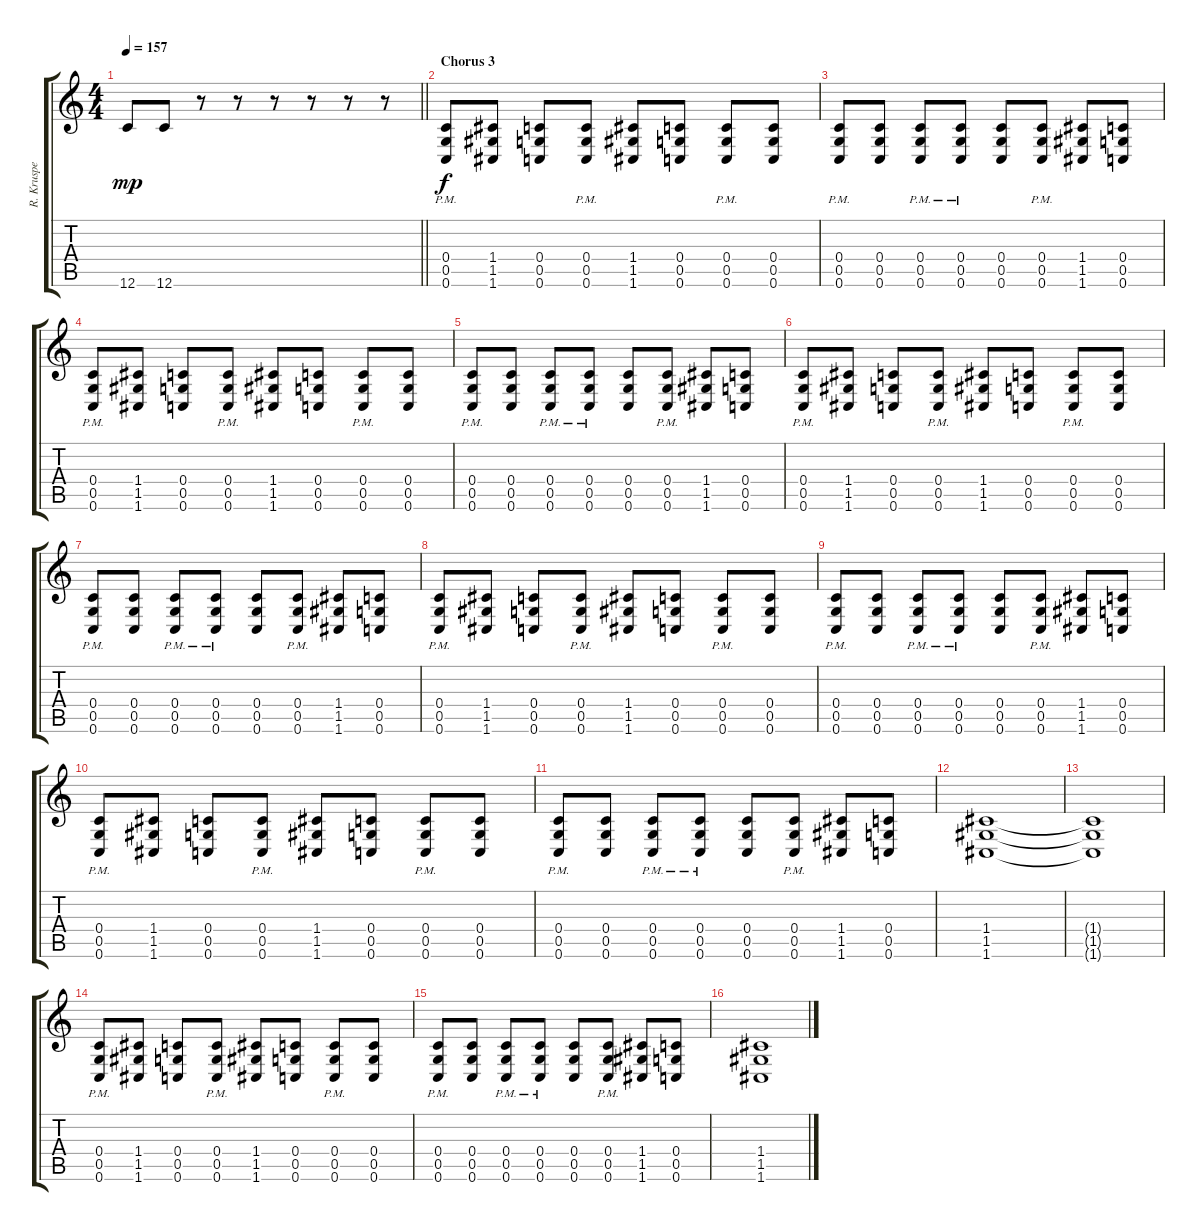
\track ("R. Kruspe" "R. Kruspe") {instrument distortionguitar}
\staff {score tabs}
\tuning (D4 A3 F3 C3 G2 C2) {hide}
\ts (4 4)
\tempo 157
\clef g2
\barLineRight lightlight
\ks c
12.6.8{dy mp} 12.6.8 r.8 r.8 r.8 r.8 r.8 r.8 |
\section ("" "Chorus 3")
(0.4{pm} 0.5{pm} 0.6{pm}).8{dy f volume 12 instrument distortionguitar} (1.4 1.5 1.6).8 (0.4 0.5 0.6).8 (0.4{pm} 0.5{pm} 0.6{pm}).8 (1.4 1.5 1.6).8 (0.4 0.5 0.6).8 (0.4{pm} 0.5{pm} 0.6{pm}).8 (0.4 0.5 0.6).8 |
(0.4{pm} 0.5{pm} 0.6{pm}).8 (0.4 0.5 0.6).8 (0.4{pm} 0.5{pm} 0.6{pm}).8 (0.4{pm} 0.5{pm} 0.6{pm}).8 (0.4 0.5 0.6).8 (0.4{pm} 0.5{pm} 0.6{pm}).8 (1.4 1.5 1.6).8 (0.4 0.5 0.6).8 |
(0.4{pm} 0.5{pm} 0.6{pm}).8 (1.4 1.5 1.6).8 (0.4 0.5 0.6).8 (0.4{pm} 0.5{pm} 0.6{pm}).8 (1.4 1.5 1.6).8 (0.4 0.5 0.6).8 (0.4{pm} 0.5{pm} 0.6{pm}).8 (0.4 0.5 0.6).8 |
(0.4{pm} 0.5{pm} 0.6{pm}).8 (0.4 0.5 0.6).8 (0.4{pm} 0.5{pm} 0.6{pm}).8 (0.4{pm} 0.5{pm} 0.6{pm}).8 (0.4 0.5 0.6).8 (0.4{pm} 0.5{pm} 0.6{pm}).8 (1.4 1.5 1.6).8 (0.4 0.5 0.6).8 |
(0.4{pm} 0.5{pm} 0.6{pm}).8 (1.4 1.5 1.6).8 (0.4 0.5 0.6).8 (0.4{pm} 0.5{pm} 0.6{pm}).8 (1.4 1.5 1.6).8 (0.4 0.5 0.6).8 (0.4{pm} 0.5{pm} 0.6{pm}).8 (0.4 0.5 0.6).8 |
(0.4{pm} 0.5{pm} 0.6{pm}).8 (0.4 0.5 0.6).8 (0.4{pm} 0.5{pm} 0.6{pm}).8 (0.4{pm} 0.5{pm} 0.6{pm}).8 (0.4 0.5 0.6).8 (0.4{pm} 0.5{pm} 0.6{pm}).8 (1.4 1.5 1.6).8 (0.4 0.5 0.6).8 |
(0.4{pm} 0.5{pm} 0.6{pm}).8 (1.4 1.5 1.6).8 (0.4 0.5 0.6).8 (0.4{pm} 0.5{pm} 0.6{pm}).8 (1.4 1.5 1.6).8 (0.4 0.5 0.6).8 (0.4{pm} 0.5{pm} 0.6{pm}).8 (0.4 0.5 0.6).8 |
(0.4{pm} 0.5{pm} 0.6{pm}).8 (0.4 0.5 0.6).8 (0.4{pm} 0.5{pm} 0.6{pm}).8 (0.4{pm} 0.5{pm} 0.6{pm}).8 (0.4 0.5 0.6).8 (0.4{pm} 0.5{pm} 0.6{pm}).8 (1.4 1.5 1.6).8 (0.4 0.5 0.6).8 |
(0.4{pm} 0.5{pm} 0.6{pm}).8 (1.4 1.5 1.6).8 (0.4 0.5 0.6).8 (0.4{pm} 0.5{pm} 0.6{pm}).8 (1.4 1.5 1.6).8 (0.4 0.5 0.6).8 (0.4{pm} 0.5{pm} 0.6{pm}).8 (0.4 0.5 0.6).8 |
(0.4{pm} 0.5{pm} 0.6{pm}).8 (0.4 0.5 0.6).8 (0.4{pm} 0.5{pm} 0.6{pm}).8 (0.4{pm} 0.5{pm} 0.6{pm}).8 (0.4 0.5 0.6).8 (0.4{pm} 0.5{pm} 0.6{pm}).8 (1.4 1.5 1.6).8 (0.4 0.5 0.6).8 |
(1.4 1.5 1.6).1 |
(1.4{t} 1.5{t} 1.6{t}).1 |
(0.4{pm} 0.5{pm} 0.6{pm}).8 (1.4 1.5 1.6).8 (0.4 0.5 0.6).8 (0.4{pm} 0.5{pm} 0.6{pm}).8 (1.4 1.5 1.6).8 (0.4 0.5 0.6).8 (0.4{pm} 0.5{pm} 0.6{pm}).8 (0.4 0.5 0.6).8 |
(0.4{pm} 0.5{pm} 0.6{pm}).8 (0.4 0.5 0.6).8 (0.4{pm} 0.5{pm} 0.6{pm}).8 (0.4{pm} 0.5{pm} 0.6{pm}).8 (0.4 0.5 0.6).8 (0.4{pm} 0.5{pm} 0.6{pm}).8 (1.4 1.5 1.6).8 (0.4 0.5 0.6).8 |
(1.4 1.5 1.6).1
